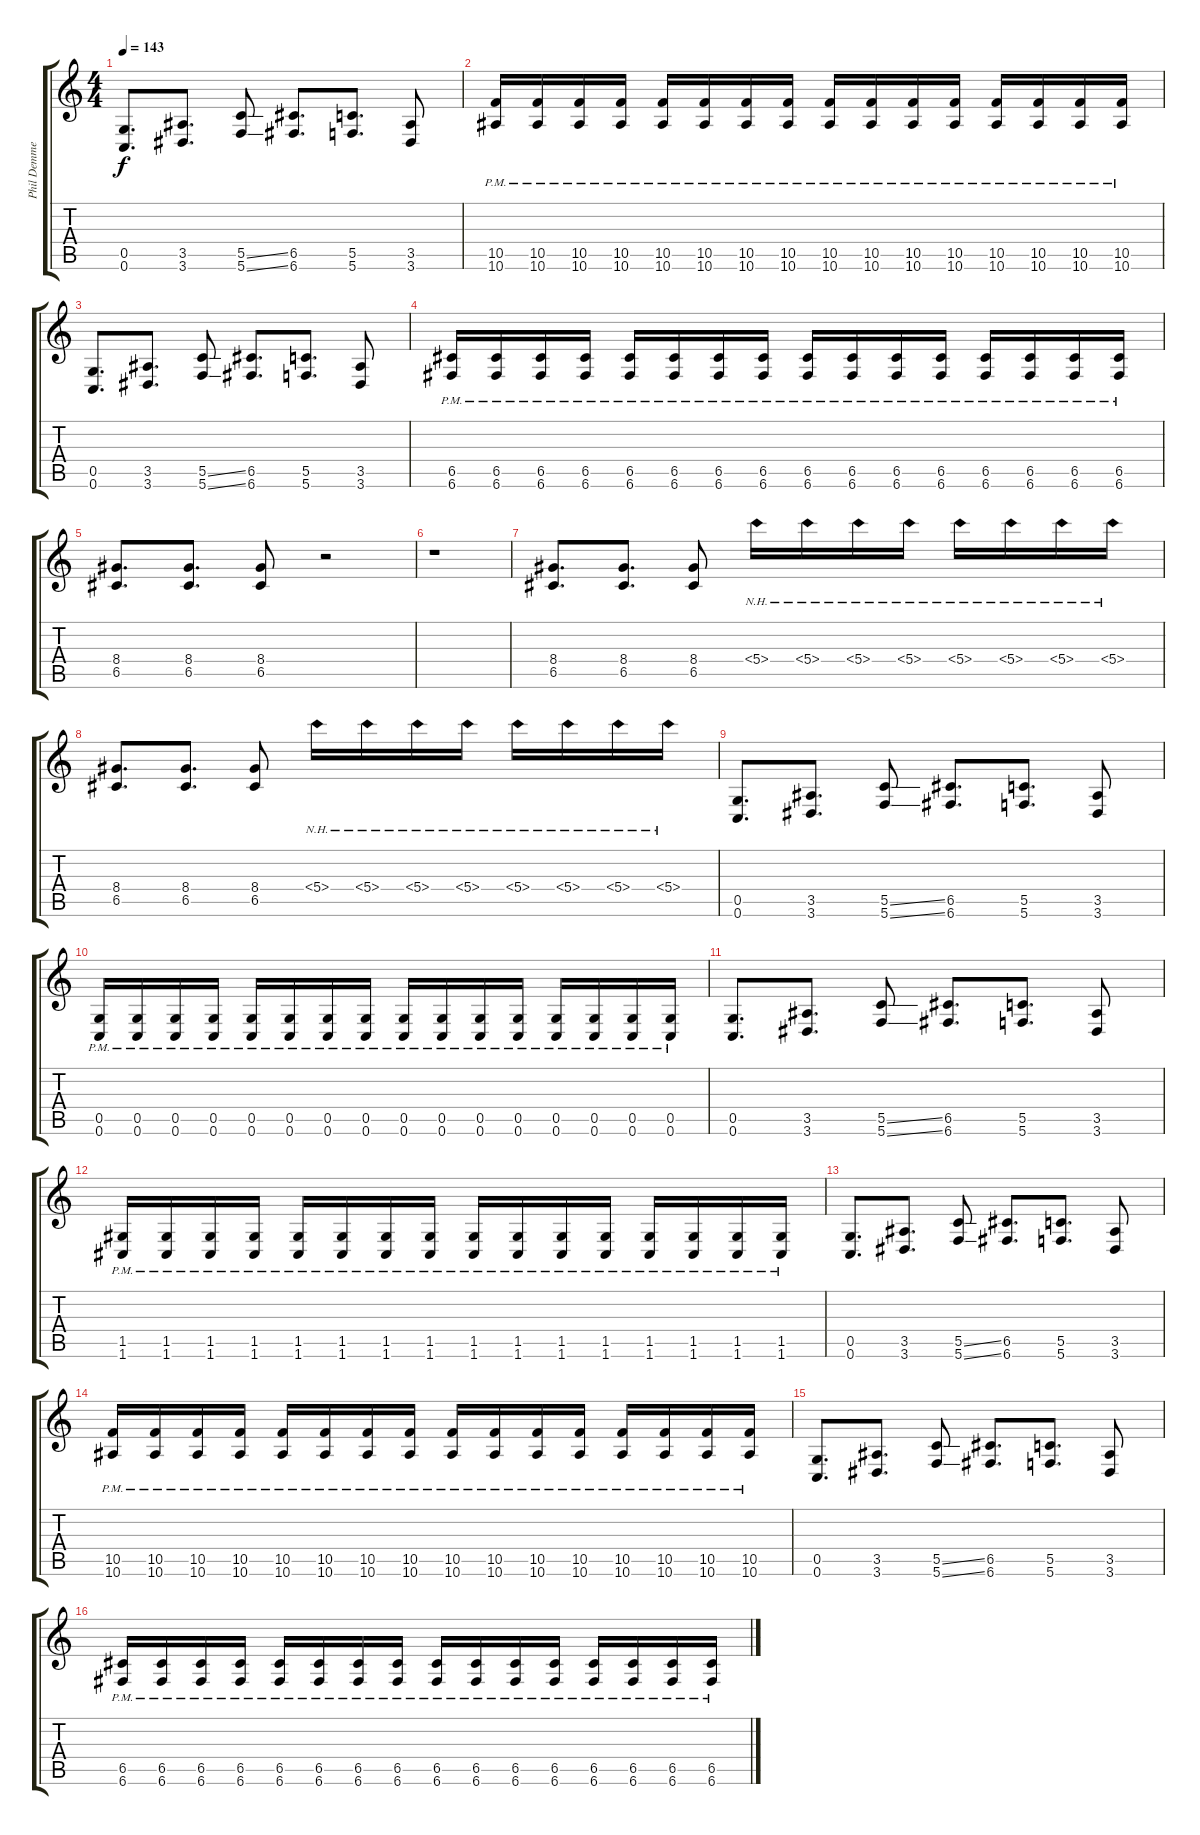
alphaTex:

\track ("Phil Demmel" "Phil Demme") {instrument distortionguitar}
\staff {score tabs}
\tuning (D4 A3 F3 C3 G2 C2) {hide}
\ts (4 4)
\tempo 143
\clef g2
\ks c
(0.5 0.6).8{d dy f} (3.5 3.6).8{d} (5.5{ss} 5.6{ss}).8 (6.5 6.6).8{d} (5.5 5.6).8{d} (3.5 3.6).8 |
(10.5{pm} 10.6{pm}).16 (10.5{pm} 10.6{pm}).16 (10.5{pm} 10.6{pm}).16 (10.5{pm} 10.6{pm}).16 (10.5{pm} 10.6{pm}).16 (10.5{pm} 10.6{pm}).16 (10.5{pm} 10.6{pm}).16 (10.5{pm} 10.6{pm}).16 (10.5{pm} 10.6{pm}).16 (10.5{pm} 10.6{pm}).16 (10.5{pm} 10.6{pm}).16 (10.5{pm} 10.6{pm}).16 (10.5{pm} 10.6{pm}).16 (10.5{pm} 10.6{pm}).16 (10.5{pm} 10.6{pm}).16 (10.5{pm} 10.6{pm}).16 |
(0.5 0.6).8{d} (3.5 3.6).8{d} (5.5{ss} 5.6{ss}).8 (6.5 6.6).8{d} (5.5 5.6).8{d} (3.5 3.6).8 |
(6.5{pm} 6.6{pm}).16 (6.5{pm} 6.6{pm}).16 (6.5{pm} 6.6{pm}).16 (6.5{pm} 6.6{pm}).16 (6.5{pm} 6.6{pm}).16 (6.5{pm} 6.6{pm}).16 (6.5{pm} 6.6{pm}).16 (6.5{pm} 6.6{pm}).16 (6.5{pm} 6.6{pm}).16 (6.5{pm} 6.6{pm}).16 (6.5{pm} 6.6{pm}).16 (6.5{pm} 6.6{pm}).16 (6.5{pm} 6.6{pm}).16 (6.5{pm} 6.6{pm}).16 (6.5{pm} 6.6{pm}).16 (6.5{pm} 6.6{pm}).16 |
(8.4 6.5).8{d} (8.4 6.5).8{d} (8.4 6.5).8 r.2 |
r.1 |
(8.4 6.5).8{d} (8.4 6.5).8{d} (8.4 6.5).8 5.4{nh}.16 5.4{nh}.16 5.4{nh}.16 5.4{nh}.16 5.4{nh}.16 5.4{nh}.16 5.4{nh}.16 5.4{nh}.16 |
(8.4 6.5).8{d} (8.4 6.5).8{d} (8.4 6.5).8 5.4{nh}.16 5.4{nh}.16 5.4{nh}.16 5.4{nh}.16 5.4{nh}.16 5.4{nh}.16 5.4{nh}.16 5.4{nh}.16 |
(0.5 0.6).8{d} (3.5 3.6).8{d} (5.5{ss} 5.6{ss}).8 (6.5 6.6).8{d} (5.5 5.6).8{d} (3.5 3.6).8 |
(0.5{pm} 0.6{pm}).16 (0.5{pm} 0.6{pm}).16 (0.5{pm} 0.6{pm}).16 (0.5{pm} 0.6{pm}).16 (0.5{pm} 0.6{pm}).16 (0.5{pm} 0.6{pm}).16 (0.5{pm} 0.6{pm}).16 (0.5{pm} 0.6{pm}).16 (0.5{pm} 0.6{pm}).16 (0.5{pm} 0.6{pm}).16 (0.5{pm} 0.6{pm}).16 (0.5{pm} 0.6{pm}).16 (0.5{pm} 0.6{pm}).16 (0.5{pm} 0.6{pm}).16 (0.5{pm} 0.6{pm}).16 (0.5{pm} 0.6{pm}).16 |
(0.5 0.6).8{d} (3.5 3.6).8{d} (5.5{ss} 5.6{ss}).8 (6.5 6.6).8{d} (5.5 5.6).8{d} (3.5 3.6).8 |
(1.5{pm} 1.6{pm}).16 (1.5{pm} 1.6{pm}).16 (1.5{pm} 1.6{pm}).16 (1.5{pm} 1.6{pm}).16 (1.5{pm} 1.6{pm}).16 (1.5{pm} 1.6{pm}).16 (1.5{pm} 1.6{pm}).16 (1.5{pm} 1.6{pm}).16 (1.5{pm} 1.6{pm}).16 (1.5{pm} 1.6{pm}).16 (1.5{pm} 1.6{pm}).16 (1.5{pm} 1.6{pm}).16 (1.5{pm} 1.6{pm}).16 (1.5{pm} 1.6{pm}).16 (1.5{pm} 1.6{pm}).16 (1.5{pm} 1.6{pm}).16 |
(0.5 0.6).8{d} (3.5 3.6).8{d} (5.5{ss} 5.6{ss}).8 (6.5 6.6).8{d} (5.5 5.6).8{d} (3.5 3.6).8 |
(10.5{pm} 10.6{pm}).16 (10.5{pm} 10.6{pm}).16 (10.5{pm} 10.6{pm}).16 (10.5{pm} 10.6{pm}).16 (10.5{pm} 10.6{pm}).16 (10.5{pm} 10.6{pm}).16 (10.5{pm} 10.6{pm}).16 (10.5{pm} 10.6{pm}).16 (10.5{pm} 10.6{pm}).16 (10.5{pm} 10.6{pm}).16 (10.5{pm} 10.6{pm}).16 (10.5{pm} 10.6{pm}).16 (10.5{pm} 10.6{pm}).16 (10.5{pm} 10.6{pm}).16 (10.5{pm} 10.6{pm}).16 (10.5{pm} 10.6{pm}).16 |
(0.5 0.6).8{d} (3.5 3.6).8{d} (5.5{ss} 5.6{ss}).8 (6.5 6.6).8{d} (5.5 5.6).8{d} (3.5 3.6).8 |
(6.5{pm} 6.6{pm}).16 (6.5{pm} 6.6{pm}).16 (6.5{pm} 6.6{pm}).16 (6.5{pm} 6.6{pm}).16 (6.5{pm} 6.6{pm}).16 (6.5{pm} 6.6{pm}).16 (6.5{pm} 6.6{pm}).16 (6.5{pm} 6.6{pm}).16 (6.5{pm} 6.6{pm}).16 (6.5{pm} 6.6{pm}).16 (6.5{pm} 6.6{pm}).16 (6.5{pm} 6.6{pm}).16 (6.5{pm} 6.6{pm}).16 (6.5{pm} 6.6{pm}).16 (6.5{pm} 6.6{pm}).16 (6.5{pm} 6.6{pm}).16
